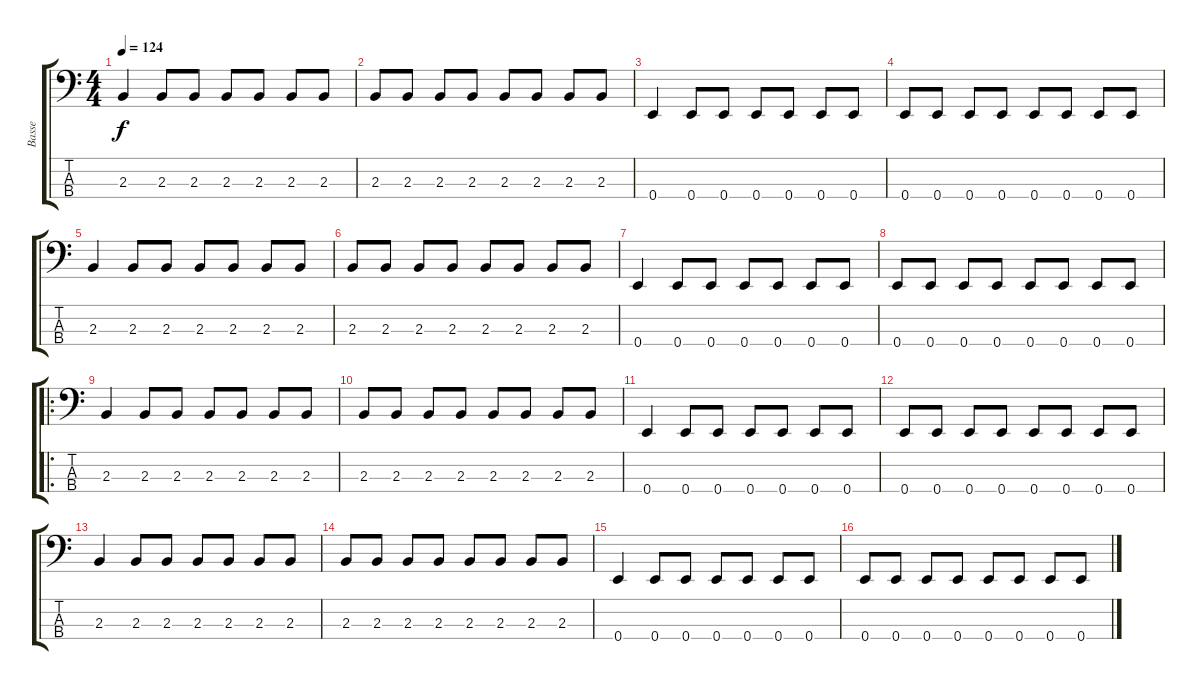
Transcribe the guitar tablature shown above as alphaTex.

\track ("Basse" "Basse") {instrument acousticbass}
\staff {score tabs}
\tuning (G2 D2 A1 E1) {hide}
\ts (4 4)
\tempo 124
\clef f4
\ks c
2.3.4{dy f instrument acousticbass} 2.3.8 2.3.8 2.3.8 2.3.8 2.3.8 2.3.8 |
2.3.8 2.3.8 2.3.8 2.3.8 2.3.8 2.3.8 2.3.8 2.3.8 |
0.4.4 0.4.8 0.4.8 0.4.8 0.4.8 0.4.8 0.4.8 |
0.4.8 0.4.8 0.4.8 0.4.8 0.4.8 0.4.8 0.4.8 0.4.8 |
2.3.4 2.3.8 2.3.8 2.3.8 2.3.8 2.3.8 2.3.8 |
2.3.8 2.3.8 2.3.8 2.3.8 2.3.8 2.3.8 2.3.8 2.3.8 |
0.4.4 0.4.8 0.4.8 0.4.8 0.4.8 0.4.8 0.4.8 |
0.4.8 0.4.8 0.4.8 0.4.8 0.4.8 0.4.8 0.4.8 0.4.8 |
\ro
2.3.4 2.3.8 2.3.8 2.3.8 2.3.8 2.3.8 2.3.8 |
2.3.8 2.3.8 2.3.8 2.3.8 2.3.8 2.3.8 2.3.8 2.3.8 |
0.4.4 0.4.8 0.4.8 0.4.8 0.4.8 0.4.8 0.4.8 |
0.4.8 0.4.8 0.4.8 0.4.8 0.4.8 0.4.8 0.4.8 0.4.8 |
2.3.4 2.3.8 2.3.8 2.3.8 2.3.8 2.3.8 2.3.8 |
2.3.8 2.3.8 2.3.8 2.3.8 2.3.8 2.3.8 2.3.8 2.3.8 |
0.4.4 0.4.8 0.4.8 0.4.8 0.4.8 0.4.8 0.4.8 |
0.4.8 0.4.8 0.4.8 0.4.8 0.4.8 0.4.8 0.4.8 0.4.8
